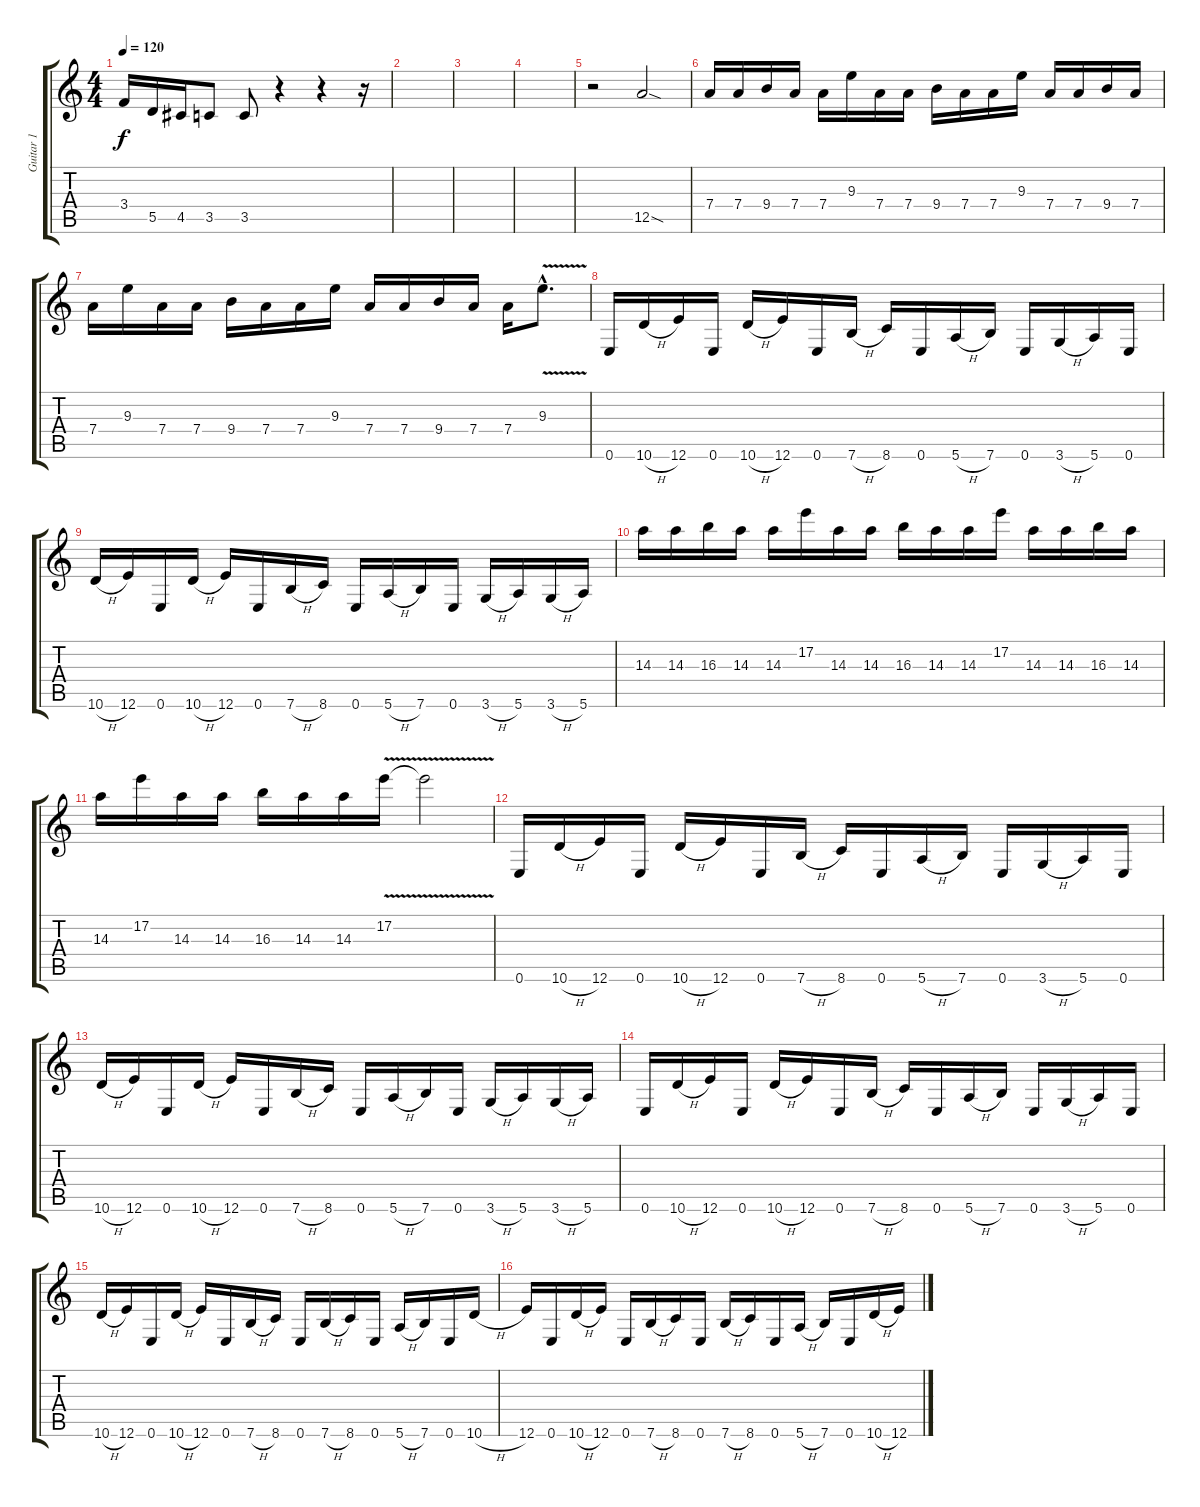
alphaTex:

\track ("Guitar 1" "Guitar 1") {instrument distortionguitar}
\staff {score tabs}
\tuning (E4 B3 G3 D3 A2 E2) {hide}
\ts (4 4)
\tempo 120
\clef g2
\ks c
3.4.16{dy f} 5.5.16 4.5.16 3.5.8 3.5.8 r.4 r.4 r.16 |
|
|
|
r.2 12.5{sod}.2 |
7.4.16 7.4.16 9.4.16 7.4.16 7.4.16 9.3.16 7.4.16 7.4.16 9.4.16 7.4.16 7.4.16 9.3.16 7.4.16 7.4.16 9.4.16 7.4.16 |
7.4.16 9.3.16 7.4.16 7.4.16 9.4.16 7.4.16 7.4.16 9.3.16 7.4.16 7.4.16 9.4.16 7.4.16 7.4.16 9.3{v hac}.8{d} |
0.6.16 10.6{h}.16 12.6.16 0.6.16 10.6{h}.16 12.6.16 0.6.16 7.6{h}.16 8.6.16 0.6.16 5.6{h}.16 7.6.16 0.6.16 3.6{h}.16 5.6.16 0.6.16 |
10.6{h}.16 12.6.16 0.6.16 10.6{h}.16 12.6.16 0.6.16 7.6{h}.16 8.6.16 0.6.16 5.6{h}.16 7.6.16 0.6.16 3.6{h}.16 5.6.16 3.6{h}.16 5.6.16 |
14.3.16 14.3.16 16.3.16 14.3.16 14.3.16 17.2.16 14.3.16 14.3.16 16.3.16 14.3.16 14.3.16 17.2.16 14.3.16 14.3.16 16.3.16 14.3.16 |
14.3.16 17.2.16 14.3.16 14.3.16 16.3.16 14.3.16 14.3.16 17.2{v}.16 17.2{t}.2 |
0.6.16 10.6{h}.16 12.6.16 0.6.16 10.6{h}.16 12.6.16 0.6.16 7.6{h}.16 8.6.16 0.6.16 5.6{h}.16 7.6.16 0.6.16 3.6{h}.16 5.6.16 0.6.16 |
10.6{h}.16 12.6.16 0.6.16 10.6{h}.16 12.6.16 0.6.16 7.6{h}.16 8.6.16 0.6.16 5.6{h}.16 7.6.16 0.6.16 3.6{h}.16 5.6.16 3.6{h}.16 5.6.16 |
0.6.16 10.6{h}.16 12.6.16 0.6.16 10.6{h}.16 12.6.16 0.6.16 7.6{h}.16 8.6.16 0.6.16 5.6{h}.16 7.6.16 0.6.16 3.6{h}.16 5.6.16 0.6.16 |
10.6{h}.16 12.6.16 0.6.16 10.6{h}.16 12.6.16 0.6.16 7.6{h}.16 8.6.16 0.6.16 7.6{h}.16 8.6.16 0.6.16 5.6{h}.16 7.6.16 0.6.16 10.6{h}.16 |
12.6.16 0.6.16 10.6{h}.16 12.6.16 0.6.16 7.6{h}.16 8.6.16 0.6.16 7.6{h}.16 8.6.16 0.6.16 5.6{h}.16 7.6.16 0.6.16 10.6{h}.16 12.6.16
